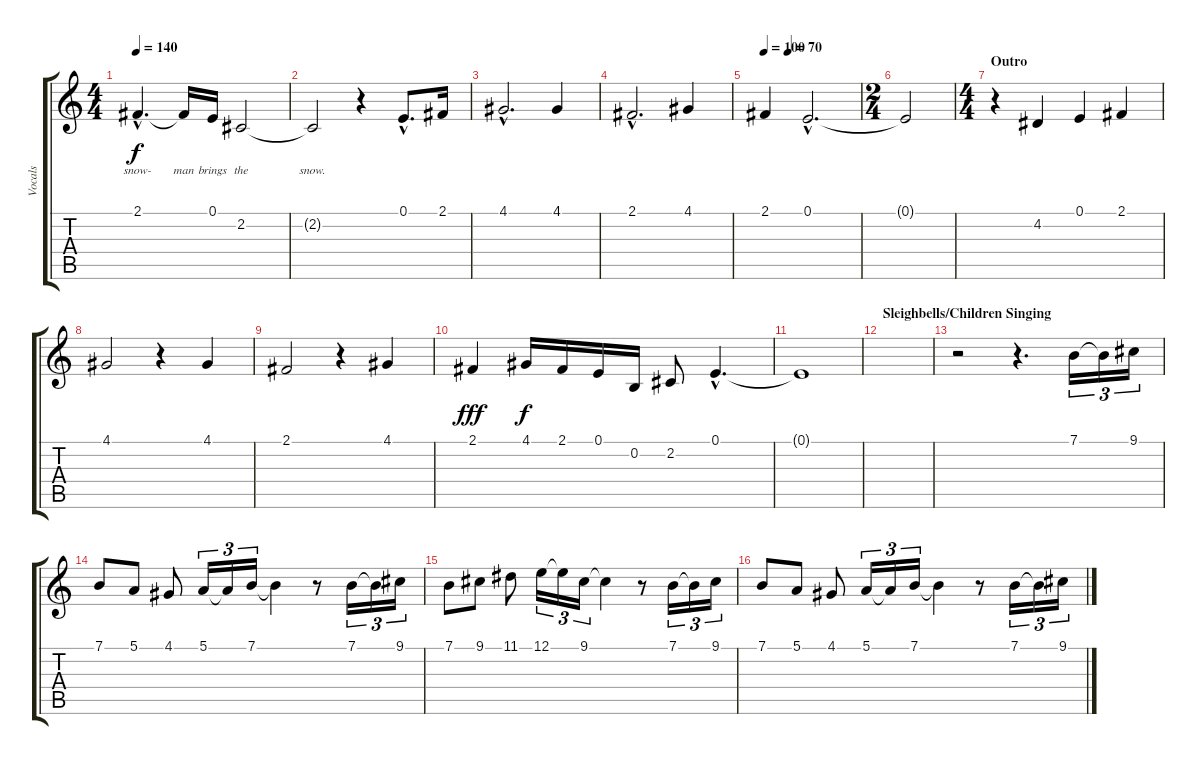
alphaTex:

\track ("Vocals" "Vocals") {instrument lead5charang}
\staff {score tabs}
\tuning (E4 B3 G3 D3 A2 E2) {hide}
\ts (4 4)
\tempo 140
\clef g2
\ks c
2.1{hac t}.4{d lyrics (0 "snow-") lyrics (1 "") lyrics (2 "") lyrics (3 "") lyrics (4 "") dy f} 2.1{t}.16{lyrics (0 "man") lyrics (1 "") lyrics (2 "") lyrics (3 "") lyrics (4 "")} 0.1.16{lyrics (0 "brings") lyrics (1 "") lyrics (2 "") lyrics (3 "") lyrics (4 "")} 2.2.2{lyrics (0 "the") lyrics (1 "") lyrics (2 "") lyrics (3 "") lyrics (4 "")} |
2.2{t}.2{lyrics (0 "snow.") lyrics (1 "") lyrics (2 "") lyrics (3 "") lyrics (4 "")} r.4 0.1{hac}.8{d} 2.1.16 |
4.1{hac}.2{d} 4.1.4 |
2.1{hac}.2{d} 4.1.4 |
\tempo 100
\tempo (70 0.25)
2.1.4 0.1{hac}.2{d} |
\ts (2 4)
0.1{t}.2 |
\ts (4 4)
\section ("" "Outro")
r.4 4.2.4 0.1.4 2.1.4 |
4.1.2 r.4 4.1.4 |
2.1.2 r.4 4.1.4 |
2.1.4{dy fff} 4.1.16{dy f} 2.1.16 0.1.16 0.2.16 2.2.8 0.1{hac}.4{d} |
0.1{t}.1 |
\section ("" "Sleighbells/Children Singing")
|
r.2{volume 10 instrument stringensemble1} r.4{d} 7.1.16{tu (3 2)} 7.1{t}.16{tu (3 2)} 9.1.16{tu (3 2)} |
7.1.8 5.1.8 4.1.8 5.1.16{tu (3 2)} 5.1{t}.16{tu (3 2)} 7.1.16{tu (3 2)} 7.1{t}.4 r.8 7.1.16{tu (3 2)} 7.1{t}.16{tu (3 2)} 9.1.16{tu (3 2)} |
7.1.8 9.1.8 11.1.8 12.1.16{tu (3 2)} 12.1{t}.16{tu (3 2)} 9.1.16{tu (3 2)} 9.1{t}.4 r.8 7.1.16{tu (3 2)} 7.1{t}.16{tu (3 2)} 9.1.16{tu (3 2)} |
7.1.8 5.1.8 4.1.8 5.1.16{tu (3 2)} 5.1{t}.16{tu (3 2)} 7.1.16{tu (3 2)} 7.1{t}.4 r.8 7.1.16{tu (3 2)} 7.1{t}.16{tu (3 2)} 9.1.16{tu (3 2)}
